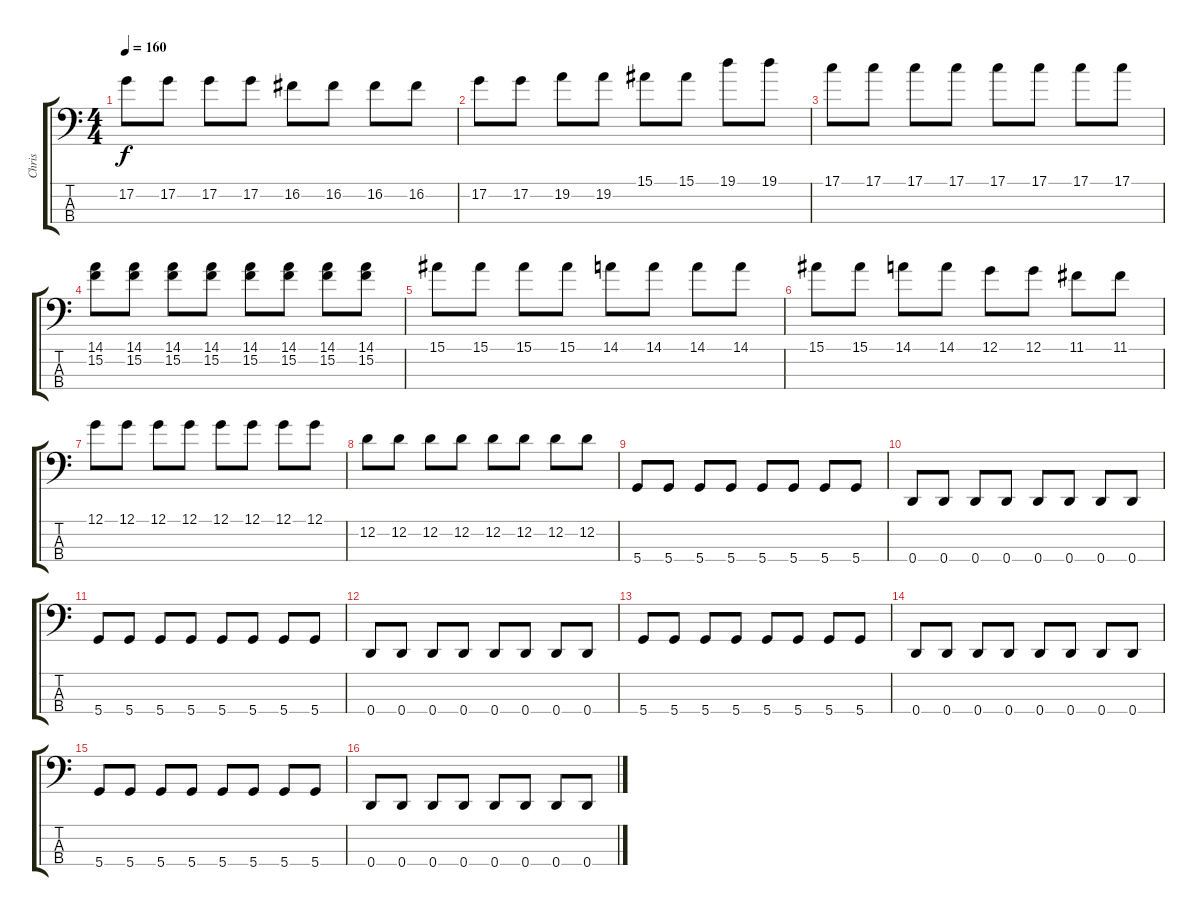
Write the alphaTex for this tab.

\track ("Chris " "Chris ") {instrument electricbassfinger}
\staff {score tabs}
\tuning (G2 D2 A1 D1) {hide}
\ts (4 4)
\tempo 160
\clef f4
\ks c
17.2.8{dy f} 17.2.8 17.2.8 17.2.8 16.2.8 16.2.8 16.2.8 16.2.8 |
17.2.8 17.2.8 19.2.8 19.2.8 15.1.8 15.1.8 19.1.8 19.1.8 |
17.1.8 17.1.8 17.1.8 17.1.8 17.1.8 17.1.8 17.1.8 17.1.8 |
(14.1 15.2).8 (14.1 15.2).8 (14.1 15.2).8 (14.1 15.2).8 (14.1 15.2).8 (14.1 15.2).8 (14.1 15.2).8 (14.1 15.2).8 |
15.1.8 15.1.8 15.1.8 15.1.8 14.1.8 14.1.8 14.1.8 14.1.8 |
15.1.8 15.1.8 14.1.8 14.1.8 12.1.8 12.1.8 11.1.8 11.1.8 |
12.1.8 12.1.8 12.1.8 12.1.8 12.1.8 12.1.8 12.1.8 12.1.8 |
12.2.8 12.2.8 12.2.8 12.2.8 12.2.8 12.2.8 12.2.8 12.2.8 |
5.4.8 5.4.8 5.4.8 5.4.8 5.4.8 5.4.8 5.4.8 5.4.8 |
0.4.8 0.4.8 0.4.8 0.4.8 0.4.8 0.4.8 0.4.8 0.4.8 |
5.4.8 5.4.8 5.4.8 5.4.8 5.4.8 5.4.8 5.4.8 5.4.8 |
0.4.8 0.4.8 0.4.8 0.4.8 0.4.8 0.4.8 0.4.8 0.4.8 |
5.4.8 5.4.8 5.4.8 5.4.8 5.4.8 5.4.8 5.4.8 5.4.8 |
0.4.8 0.4.8 0.4.8 0.4.8 0.4.8 0.4.8 0.4.8 0.4.8 |
5.4.8 5.4.8 5.4.8 5.4.8 5.4.8 5.4.8 5.4.8 5.4.8 |
0.4.8 0.4.8 0.4.8 0.4.8 0.4.8 0.4.8 0.4.8 0.4.8
